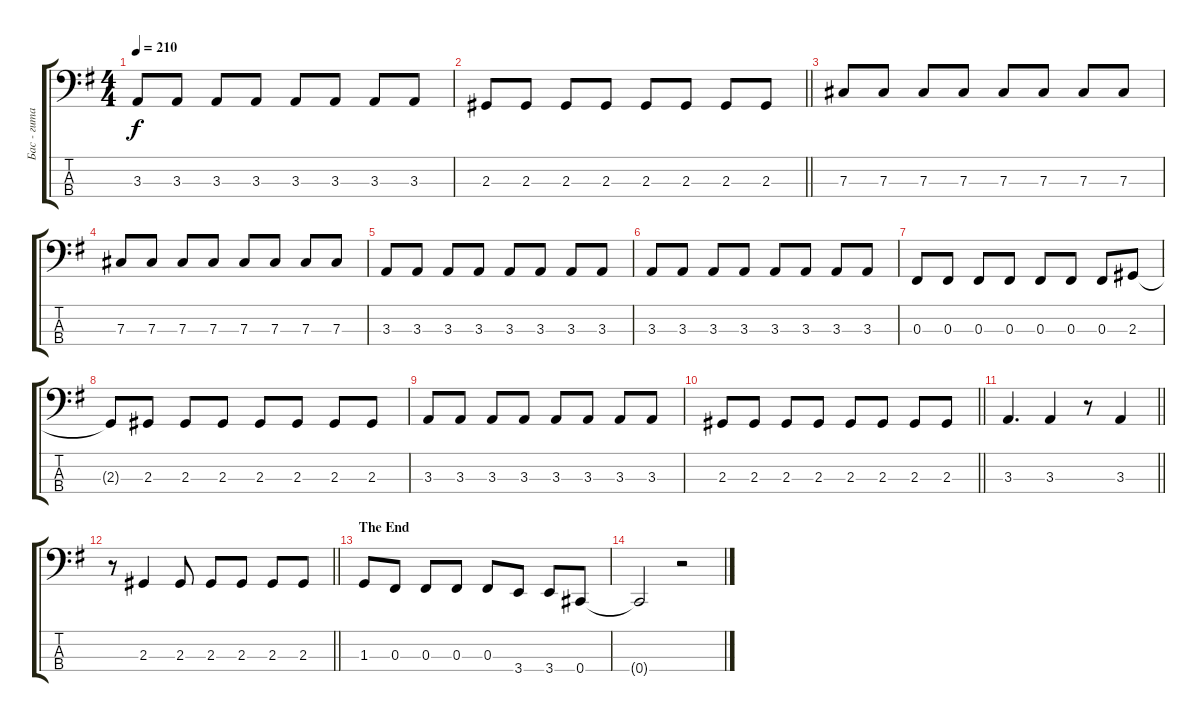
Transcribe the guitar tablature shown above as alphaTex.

\track ("Бас - гитара" "Бас - гита") {instrument electricbassfinger}
\staff {score tabs}
\tuning (E2 B1 Gb1 Db1) {hide}
\ts (4 4)
\tempo 210
\clef f4
\ks g
3.3.8{dy f} 3.3.8 3.3.8 3.3.8 3.3.8 3.3.8 3.3.8 3.3.8 |
\barLineRight lightlight
2.3.8 2.3.8 2.3.8 2.3.8 2.3.8 2.3.8 2.3.8 2.3.8 |
7.3.8 7.3.8 7.3.8 7.3.8 7.3.8 7.3.8 7.3.8 7.3.8 |
7.3.8 7.3.8 7.3.8 7.3.8 7.3.8 7.3.8 7.3.8 7.3.8 |
3.3.8 3.3.8 3.3.8 3.3.8 3.3.8 3.3.8 3.3.8 3.3.8 |
3.3.8 3.3.8 3.3.8 3.3.8 3.3.8 3.3.8 3.3.8 3.3.8 |
0.3.8 0.3.8 0.3.8 0.3.8 0.3.8 0.3.8 0.3.8 2.3.8 |
2.3{t}.8 2.3.8 2.3.8 2.3.8 2.3.8 2.3.8 2.3.8 2.3.8 |
3.3.8 3.3.8 3.3.8 3.3.8 3.3.8 3.3.8 3.3.8 3.3.8 |
\barLineRight lightlight
2.3.8 2.3.8 2.3.8 2.3.8 2.3.8 2.3.8 2.3.8 2.3.8 |
\barLineRight lightlight
3.3.4{d} 3.3.4 r.8 3.3.4 |
\barLineRight lightlight
r.8 2.3.4 2.3.8 2.3.8 2.3.8 2.3.8 2.3.8 |
\section ("" "The End")
1.3.8 0.3.8 0.3.8 0.3.8 0.3.8 3.4.8 3.4.8 0.4.8 |
0.4{t}.2 r.2
